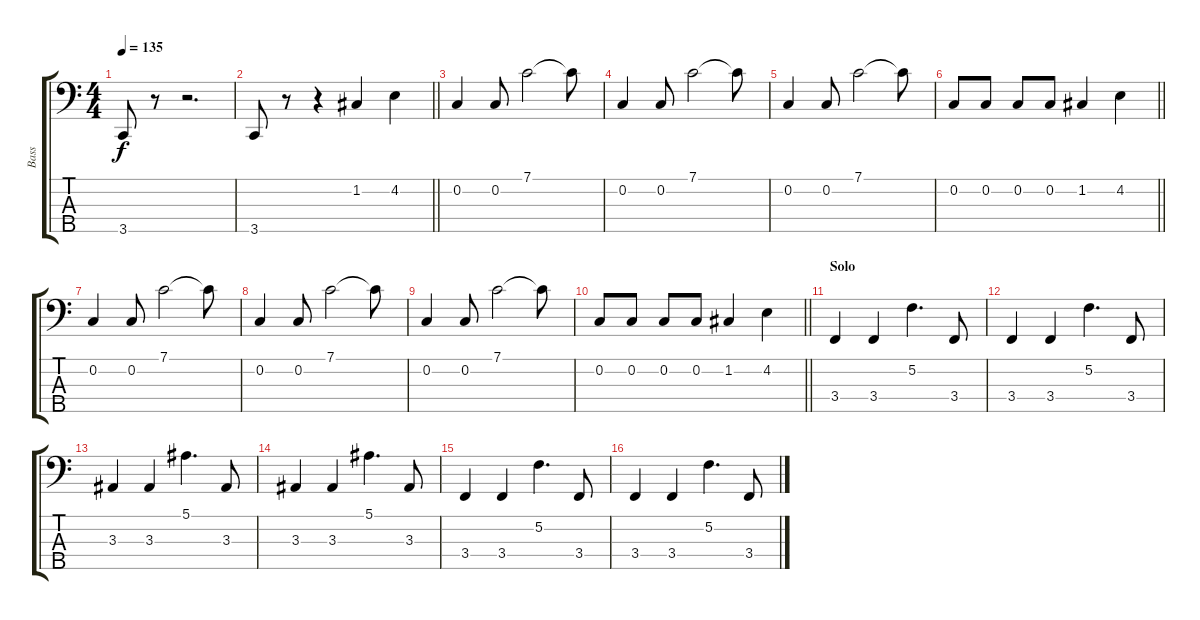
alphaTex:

\track ("Bass" "Bass") {instrument electricbasspick}
\staff {score tabs}
\tuning (F2 C2 G1 D1 A0) {hide}
\ts (4 4)
\tempo 135
\clef f4
\ks c
3.5.8{dy f} r.8 r.2{d} |
\barLineRight lightlight
3.5.8 r.8 r.4 1.2.4 4.2.4 |
0.2.4 0.2.8 7.1.2 7.1{t}.8 |
0.2.4 0.2.8 7.1.2 7.1{t}.8 |
0.2.4 0.2.8 7.1.2 7.1{t}.8 |
\barLineRight lightlight
0.2.8 0.2.8 0.2.8 0.2.8 1.2.4 4.2.4 |
0.2.4 0.2.8 7.1.2 7.1{t}.8 |
0.2.4 0.2.8 7.1.2 7.1{t}.8 |
0.2.4 0.2.8 7.1.2 7.1{t}.8 |
\barLineRight lightlight
0.2.8 0.2.8 0.2.8 0.2.8 1.2.4 4.2.4 |
\section ("" "Solo")
3.4.4 3.4.4 5.2.4{d} 3.4.8 |
3.4.4 3.4.4 5.2.4{d} 3.4.8 |
3.3.4 3.3.4 5.1.4{d} 3.3.8 |
3.3.4 3.3.4 5.1.4{d} 3.3.8 |
3.4.4 3.4.4 5.2.4{d} 3.4.8 |
3.4.4 3.4.4 5.2.4{d} 3.4.8
